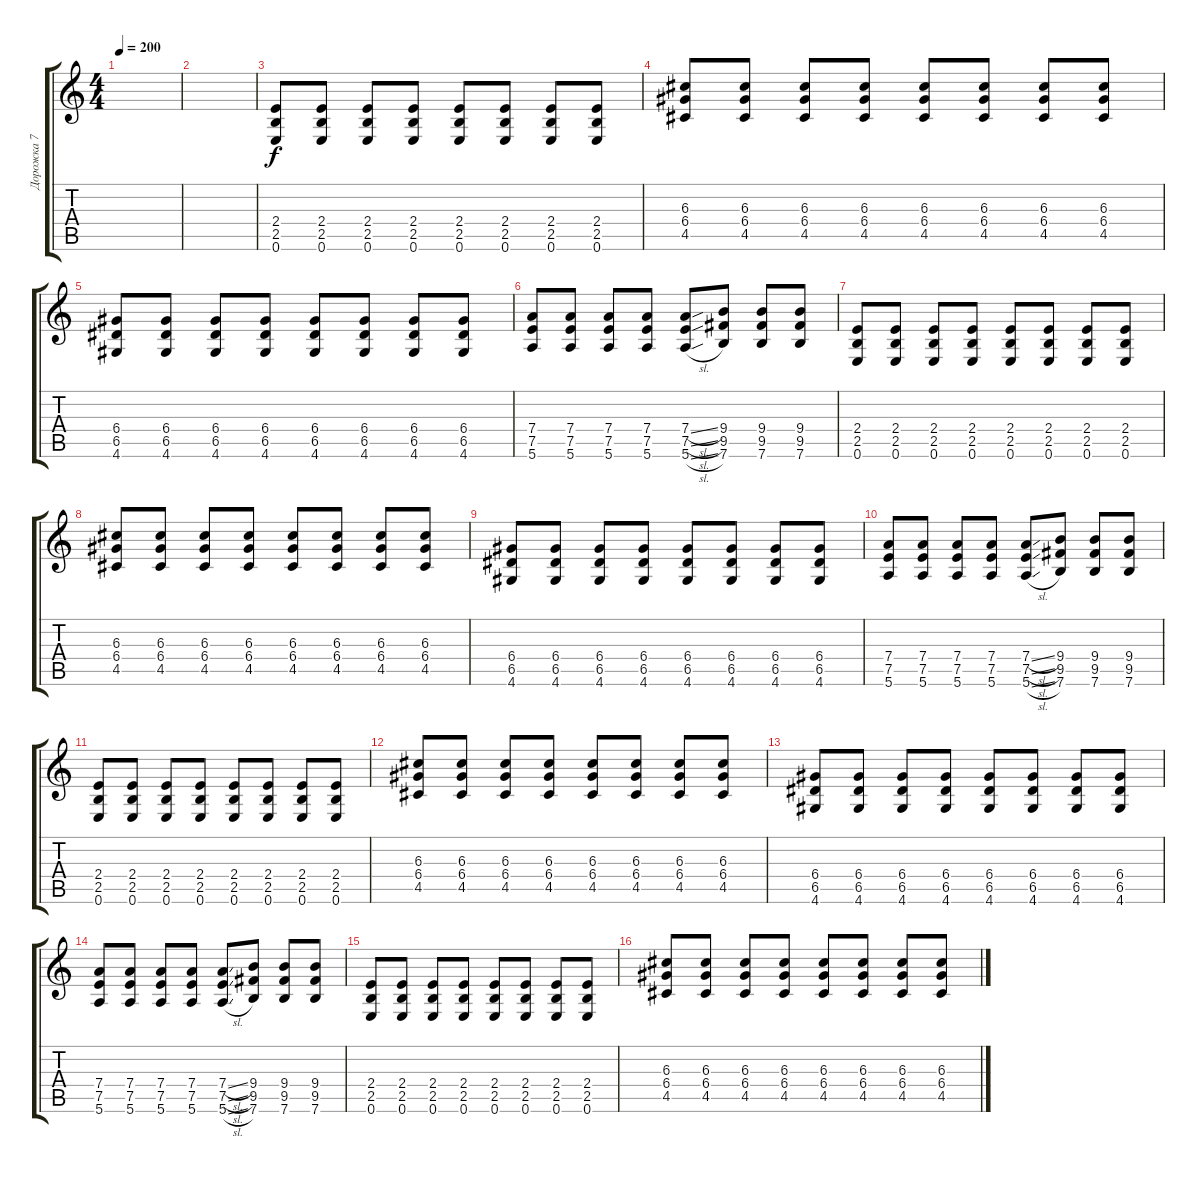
\track ("Дорожка 7" "Дорожка 7") {instrument distortionguitar}
\staff {score tabs}
\tuning (E4 B3 G3 D3 A2 E2) {hide}
\ts (4 4)
\tempo 200
\clef g2
\ks c
|
|
(2.4 2.5 0.6).8 (2.4 2.5 0.6).8 (2.4 2.5 0.6).8 (2.4 2.5 0.6).8 (2.4 2.5 0.6).8 (2.4 2.5 0.6).8 (2.4 2.5 0.6).8 (2.4 2.5 0.6).8 |
(6.3 6.4 4.5).8 (6.3 6.4 4.5).8 (6.3 6.4 4.5).8 (6.3 6.4 4.5).8 (6.3 6.4 4.5).8 (6.3 6.4 4.5).8 (6.3 6.4 4.5).8 (6.3 6.4 4.5).8 |
(6.4 6.5 4.6).8 (6.4 6.5 4.6).8 (6.4 6.5 4.6).8 (6.4 6.5 4.6).8 (6.4 6.5 4.6).8 (6.4 6.5 4.6).8 (6.4 6.5 4.6).8 (6.4 6.5 4.6).8 |
(7.4 7.5 5.6).8 (7.4 7.5 5.6).8 (7.4 7.5 5.6).8 (7.4 7.5 5.6).8 (7.4{sl} 7.5{sl} 5.6{sl}).8 (9.4 9.5 7.6).8 (9.4 9.5 7.6).8 (9.4 9.5 7.6).8 |
(2.4 2.5 0.6).8 (2.4 2.5 0.6).8 (2.4 2.5 0.6).8 (2.4 2.5 0.6).8 (2.4 2.5 0.6).8 (2.4 2.5 0.6).8 (2.4 2.5 0.6).8 (2.4 2.5 0.6).8 |
(6.3 6.4 4.5).8 (6.3 6.4 4.5).8 (6.3 6.4 4.5).8 (6.3 6.4 4.5).8 (6.3 6.4 4.5).8 (6.3 6.4 4.5).8 (6.3 6.4 4.5).8 (6.3 6.4 4.5).8 |
(6.4 6.5 4.6).8 (6.4 6.5 4.6).8 (6.4 6.5 4.6).8 (6.4 6.5 4.6).8 (6.4 6.5 4.6).8 (6.4 6.5 4.6).8 (6.4 6.5 4.6).8 (6.4 6.5 4.6).8 |
(7.4 7.5 5.6).8 (7.4 7.5 5.6).8 (7.4 7.5 5.6).8 (7.4 7.5 5.6).8 (7.4{sl} 7.5{sl} 5.6{sl}).8 (9.4 9.5 7.6).8 (9.4 9.5 7.6).8 (9.4 9.5 7.6).8 |
(2.4 2.5 0.6).8 (2.4 2.5 0.6).8 (2.4 2.5 0.6).8 (2.4 2.5 0.6).8 (2.4 2.5 0.6).8 (2.4 2.5 0.6).8 (2.4 2.5 0.6).8 (2.4 2.5 0.6).8 |
(6.3 6.4 4.5).8 (6.3 6.4 4.5).8 (6.3 6.4 4.5).8 (6.3 6.4 4.5).8 (6.3 6.4 4.5).8 (6.3 6.4 4.5).8 (6.3 6.4 4.5).8 (6.3 6.4 4.5).8 |
(6.4 6.5 4.6).8 (6.4 6.5 4.6).8 (6.4 6.5 4.6).8 (6.4 6.5 4.6).8 (6.4 6.5 4.6).8 (6.4 6.5 4.6).8 (6.4 6.5 4.6).8 (6.4 6.5 4.6).8 |
(7.4 7.5 5.6).8 (7.4 7.5 5.6).8 (7.4 7.5 5.6).8 (7.4 7.5 5.6).8 (7.4{sl} 7.5{sl} 5.6{sl}).8 (9.4 9.5 7.6).8 (9.4 9.5 7.6).8 (9.4 9.5 7.6).8 |
(2.4 2.5 0.6).8 (2.4 2.5 0.6).8 (2.4 2.5 0.6).8 (2.4 2.5 0.6).8 (2.4 2.5 0.6).8 (2.4 2.5 0.6).8 (2.4 2.5 0.6).8 (2.4 2.5 0.6).8 |
(6.3 6.4 4.5).8 (6.3 6.4 4.5).8 (6.3 6.4 4.5).8 (6.3 6.4 4.5).8 (6.3 6.4 4.5).8 (6.3 6.4 4.5).8 (6.3 6.4 4.5).8 (6.3 6.4 4.5).8
